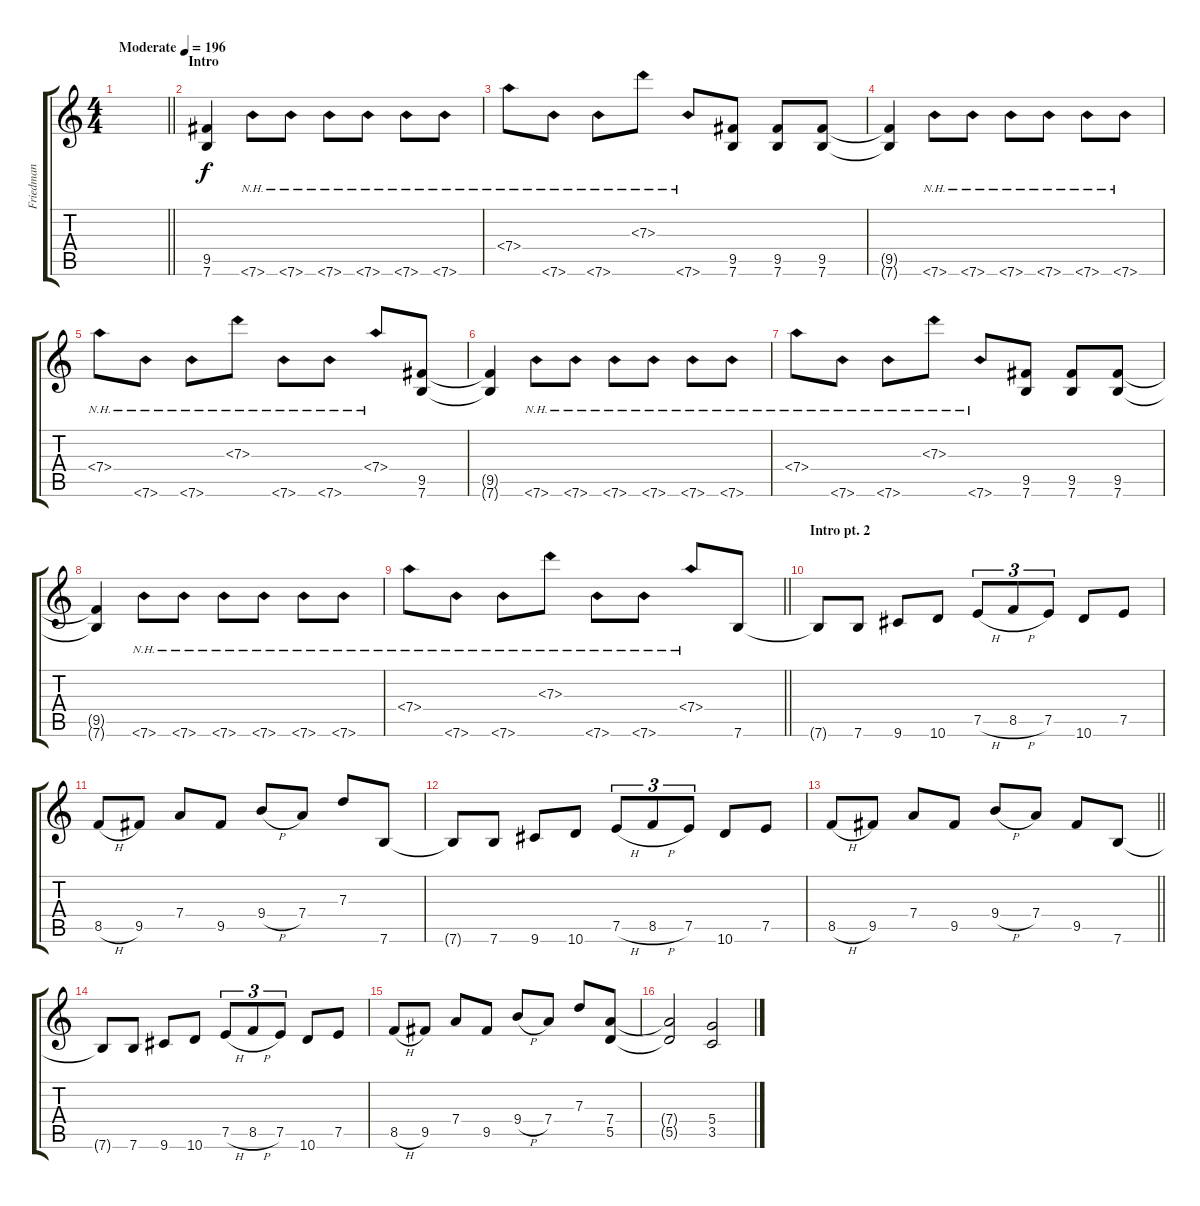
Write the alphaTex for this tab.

\track ("Friedman" "Friedman") {instrument distortionguitar}
\staff {score tabs}
\tuning (E4 B3 G3 D3 A2 E2) {hide}
\ts (4 4)
\tempo (196 "Moderate")
\clef g2
\barLineRight lightlight
\ks c
|
\section ("" "Intro")
(9.5 7.6).4{instrument distortionguitar} 7.6{nh}.8 7.6{nh}.8 7.6{nh}.8 7.6{nh}.8 7.6{nh}.8 7.6{nh}.8 |
7.4{nh}.8 7.6{nh}.8 7.6{nh}.8 7.3{nh}.8 7.6{nh}.8 (9.5 7.6).8 (9.5 7.6).8 (9.5 7.6).8 |
(9.5{t} 7.6{t}).4 7.6{nh}.8 7.6{nh}.8 7.6{nh}.8 7.6{nh}.8 7.6{nh}.8 7.6{nh}.8 |
7.4{nh}.8 7.6{nh}.8 7.6{nh}.8 7.3{nh}.8 7.6{nh}.8 7.6{nh}.8 7.4{nh}.8 (9.5 7.6).8 |
(9.5{t} 7.6{t}).4 7.6{nh}.8 7.6{nh}.8 7.6{nh}.8 7.6{nh}.8 7.6{nh}.8 7.6{nh}.8 |
7.4{nh}.8 7.6{nh}.8 7.6{nh}.8 7.3{nh}.8 7.6{nh}.8 (9.5 7.6).8 (9.5 7.6).8 (9.5 7.6).8 |
(9.5{t} 7.6{t}).4 7.6{nh}.8 7.6{nh}.8 7.6{nh}.8 7.6{nh}.8 7.6{nh}.8 7.6{nh}.8 |
\barLineRight lightlight
7.4{nh}.8 7.6{nh}.8 7.6{nh}.8 7.3{nh}.8 7.6{nh}.8 7.6{nh}.8 7.4{nh}.8 7.6.8 |
\section ("" "Intro pt. 2")
7.6{t}.8 7.6.8 9.6.8 10.6.8 7.5{h}.8{tu (3 2)} 8.5{h}.8{tu (3 2)} 7.5.8{tu (3 2)} 10.6.8 7.5.8 |
8.5{h}.8 9.5.8 7.4.8 9.5.8 9.4{h}.8 7.4.8 7.3.8 7.6.8 |
7.6{t}.8 7.6.8 9.6.8 10.6.8 7.5{h}.8{tu (3 2)} 8.5{h}.8{tu (3 2)} 7.5.8{tu (3 2)} 10.6.8 7.5.8 |
\barLineRight lightlight
8.5{h}.8 9.5.8 7.4.8 9.5.8 9.4{h}.8 7.4.8 9.5.8 7.6.8 |
7.6{t}.8 7.6.8 9.6.8 10.6.8 7.5{h}.8{tu (3 2)} 8.5{h}.8{tu (3 2)} 7.5.8{tu (3 2)} 10.6.8 7.5.8 |
8.5{h}.8 9.5.8 7.4.8 9.5.8 9.4{h}.8 7.4.8 7.3.8 (7.4 5.5).8 |
(7.4{t} 5.5{t}).2 (5.4 3.5).2
